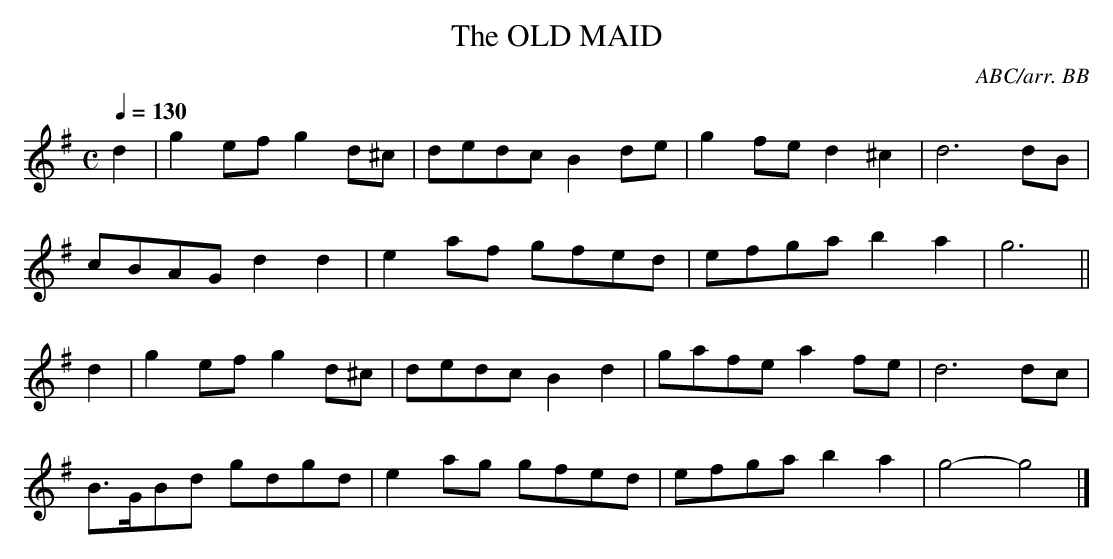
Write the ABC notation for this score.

X:1
T:OLD MAID, The
C:ABC/arr. BB
L:1/8
M:C
Q:1/4=130
K:G
d2|g2ef g2d^c|dedc B2de|g2fe d2^c2|d6 dB|
cBAG d2d2|e2af gfed|efga b2a2|g6 ||
d2|g2ef g2d^c|dedc B2d2|gafe a2fe|d6 dc|
B>GBd gdgd|e2ag gfed|efga b2a2|g4-g4 |]
